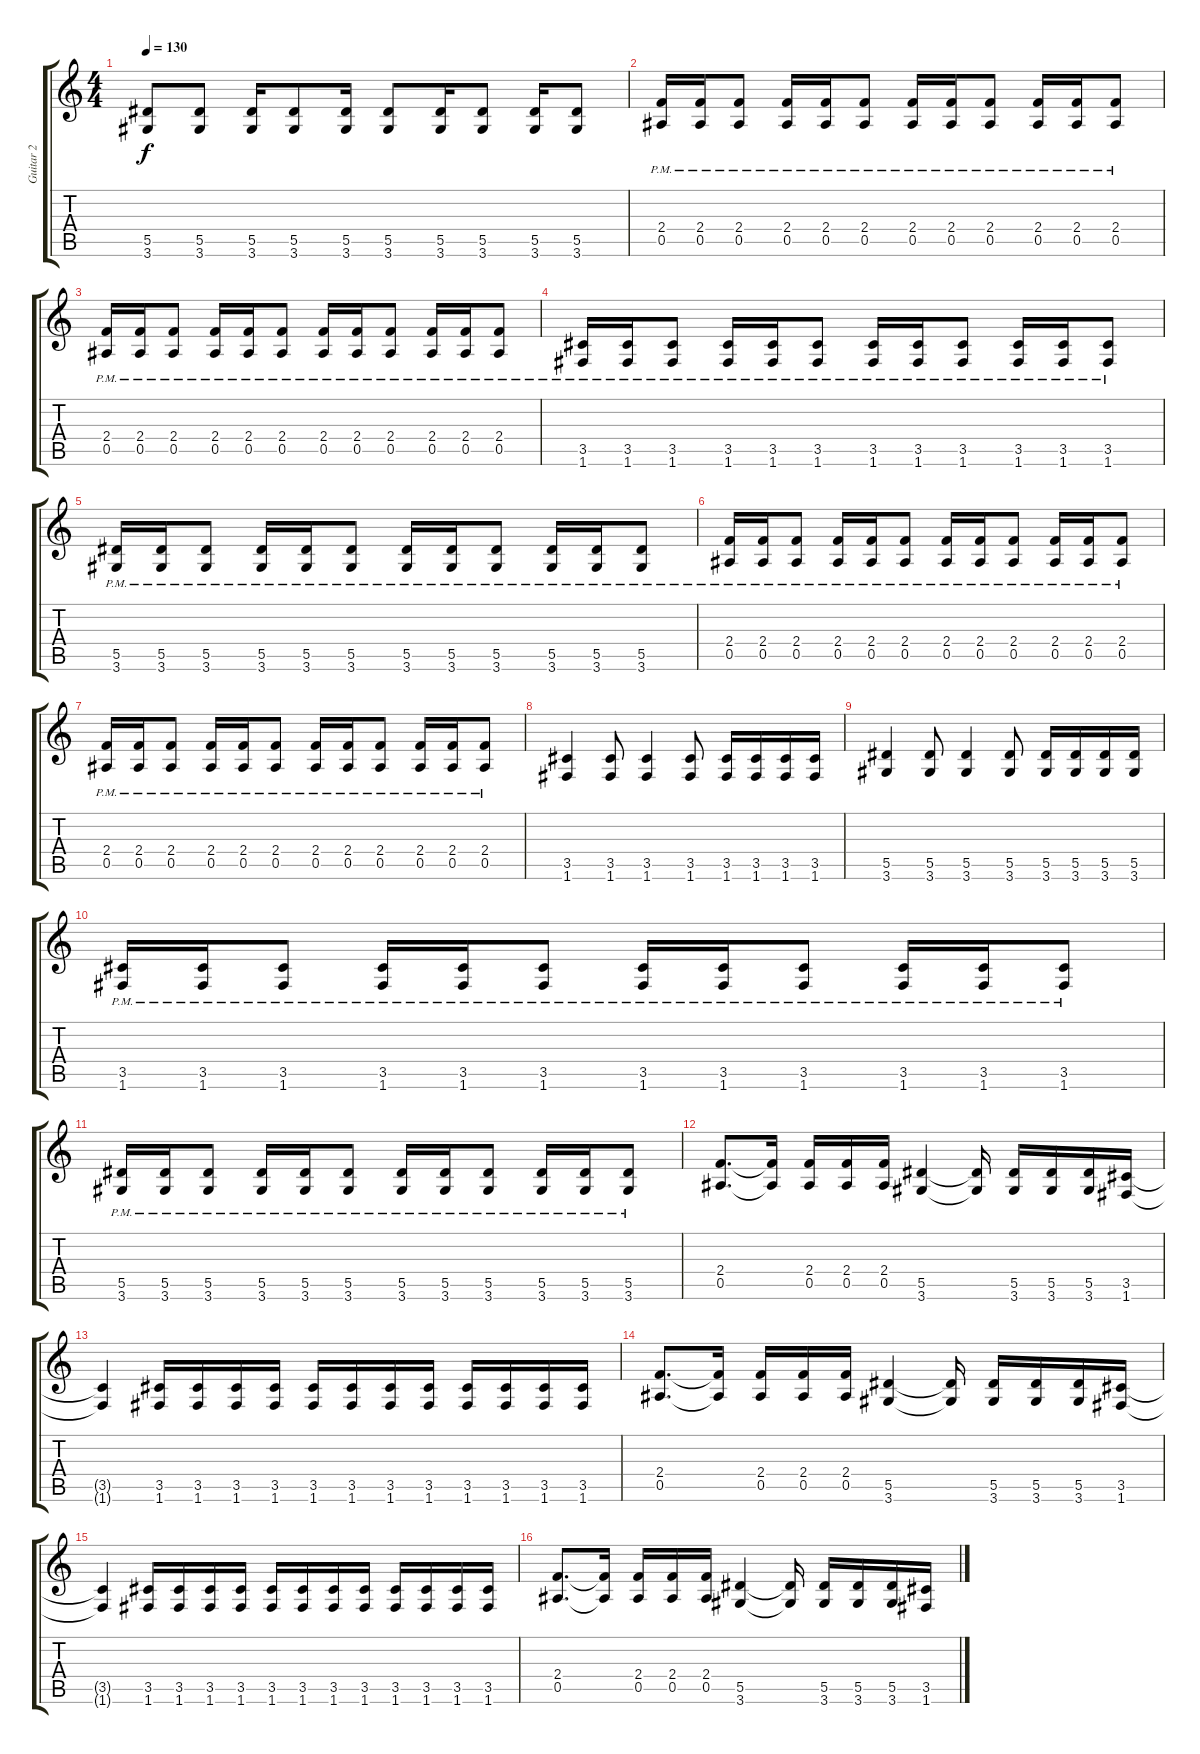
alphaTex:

\track ("Guitar 2" "Guitar 2") {instrument distortionguitar}
\staff {score tabs}
\tuning (F4 C4 Ab3 Eb3 Bb2 F2) {hide}
\ts (4 4)
\tempo 130
\clef g2
\ks c
(5.5 3.6).8{dy f} (5.5 3.6).8 (5.5 3.6).16 (5.5 3.6).8 (5.5 3.6).16 (5.5 3.6).8 (5.5 3.6).16 (5.5 3.6).8 (5.5 3.6).16 (5.5 3.6).8 |
(2.4{pm} 0.5{pm}).16 (2.4{pm} 0.5{pm}).16 (2.4{pm} 0.5{pm}).8 (2.4{pm} 0.5{pm}).16 (2.4{pm} 0.5{pm}).16 (2.4{pm} 0.5{pm}).8 (2.4{pm} 0.5{pm}).16 (2.4{pm} 0.5{pm}).16 (2.4{pm} 0.5{pm}).8 (2.4{pm} 0.5{pm}).16 (2.4{pm} 0.5{pm}).16 (2.4{pm} 0.5{pm}).8 |
(2.4{pm} 0.5{pm}).16 (2.4{pm} 0.5{pm}).16 (2.4{pm} 0.5{pm}).8 (2.4{pm} 0.5{pm}).16 (2.4{pm} 0.5{pm}).16 (2.4{pm} 0.5{pm}).8 (2.4{pm} 0.5{pm}).16 (2.4{pm} 0.5{pm}).16 (2.4{pm} 0.5{pm}).8 (2.4{pm} 0.5{pm}).16 (2.4{pm} 0.5{pm}).16 (2.4{pm} 0.5{pm}).8 |
(3.5{pm} 1.6{pm}).16 (3.5{pm} 1.6{pm}).16 (3.5{pm} 1.6{pm}).8 (3.5{pm} 1.6{pm}).16 (3.5{pm} 1.6{pm}).16 (3.5{pm} 1.6{pm}).8 (3.5{pm} 1.6{pm}).16 (3.5{pm} 1.6{pm}).16 (3.5{pm} 1.6{pm}).8 (3.5{pm} 1.6{pm}).16 (3.5{pm} 1.6{pm}).16 (3.5{pm} 1.6{pm}).8 |
(5.5{pm} 3.6{pm}).16 (5.5{pm} 3.6{pm}).16 (5.5{pm} 3.6{pm}).8 (5.5{pm} 3.6{pm}).16 (5.5{pm} 3.6{pm}).16 (5.5{pm} 3.6{pm}).8 (5.5{pm} 3.6{pm}).16 (5.5{pm} 3.6{pm}).16 (5.5{pm} 3.6{pm}).8 (5.5{pm} 3.6{pm}).16 (5.5{pm} 3.6{pm}).16 (5.5{pm} 3.6{pm}).8 |
(2.4{pm} 0.5{pm}).16 (2.4{pm} 0.5{pm}).16 (2.4{pm} 0.5{pm}).8 (2.4{pm} 0.5{pm}).16 (2.4{pm} 0.5{pm}).16 (2.4{pm} 0.5{pm}).8 (2.4{pm} 0.5{pm}).16 (2.4{pm} 0.5{pm}).16 (2.4{pm} 0.5{pm}).8 (2.4{pm} 0.5{pm}).16 (2.4{pm} 0.5{pm}).16 (2.4{pm} 0.5{pm}).8 |
(2.4{pm} 0.5{pm}).16 (2.4{pm} 0.5{pm}).16 (2.4{pm} 0.5{pm}).8 (2.4{pm} 0.5{pm}).16 (2.4{pm} 0.5{pm}).16 (2.4{pm} 0.5{pm}).8 (2.4{pm} 0.5{pm}).16 (2.4{pm} 0.5{pm}).16 (2.4{pm} 0.5{pm}).8 (2.4{pm} 0.5{pm}).16 (2.4{pm} 0.5{pm}).16 (2.4{pm} 0.5{pm}).8 |
(3.5 1.6).4 (3.5 1.6).8 (3.5 1.6).4 (3.5 1.6).8 (3.5 1.6).16 (3.5 1.6).16 (3.5 1.6).16 (3.5 1.6).16 |
(5.5 3.6).4 (5.5 3.6).8 (5.5 3.6).4 (5.5 3.6).8 (5.5 3.6).16 (5.5 3.6).16 (5.5 3.6).16 (5.5 3.6).16 |
(3.5{pm} 1.6{pm}).16 (3.5{pm} 1.6{pm}).16 (3.5{pm} 1.6{pm}).8 (3.5{pm} 1.6{pm}).16 (3.5{pm} 1.6{pm}).16 (3.5{pm} 1.6{pm}).8 (3.5{pm} 1.6{pm}).16 (3.5{pm} 1.6{pm}).16 (3.5{pm} 1.6{pm}).8 (3.5{pm} 1.6{pm}).16 (3.5{pm} 1.6{pm}).16 (3.5{pm} 1.6{pm}).8 |
(5.5{pm} 3.6{pm}).16 (5.5{pm} 3.6{pm}).16 (5.5{pm} 3.6{pm}).8 (5.5{pm} 3.6{pm}).16 (5.5{pm} 3.6{pm}).16 (5.5{pm} 3.6{pm}).8 (5.5{pm} 3.6{pm}).16 (5.5{pm} 3.6{pm}).16 (5.5{pm} 3.6{pm}).8 (5.5{pm} 3.6{pm}).16 (5.5{pm} 3.6{pm}).16 (5.5{pm} 3.6{pm}).8 |
(2.4 0.5).8{d} (2.4{t} 0.5{t}).16 (2.4 0.5).16 (2.4 0.5).16 (2.4 0.5).16 (5.5 3.6).4 (5.5{t} 3.6{t}).16 (5.5 3.6).16 (5.5 3.6).16 (5.5 3.6).16 (3.5 1.6).16 |
(3.5{t} 1.6{t}).4 (3.5 1.6).16 (3.5 1.6).16 (3.5 1.6).16 (3.5 1.6).16 (3.5 1.6).16 (3.5 1.6).16 (3.5 1.6).16 (3.5 1.6).16 (3.5 1.6).16 (3.5 1.6).16 (3.5 1.6).16 (3.5 1.6).16 |
(2.4 0.5).8{d} (2.4{t} 0.5{t}).16 (2.4 0.5).16 (2.4 0.5).16 (2.4 0.5).16 (5.5 3.6).4 (5.5{t} 3.6{t}).16 (5.5 3.6).16 (5.5 3.6).16 (5.5 3.6).16 (3.5 1.6).16 |
(3.5{t} 1.6{t}).4 (3.5 1.6).16 (3.5 1.6).16 (3.5 1.6).16 (3.5 1.6).16 (3.5 1.6).16 (3.5 1.6).16 (3.5 1.6).16 (3.5 1.6).16 (3.5 1.6).16 (3.5 1.6).16 (3.5 1.6).16 (3.5 1.6).16 |
(2.4 0.5).8{d} (2.4{t} 0.5{t}).16 (2.4 0.5).16 (2.4 0.5).16 (2.4 0.5).16 (5.5 3.6).4 (5.5{t} 3.6{t}).16 (5.5 3.6).16 (5.5 3.6).16 (5.5 3.6).16 (3.5 1.6).16
